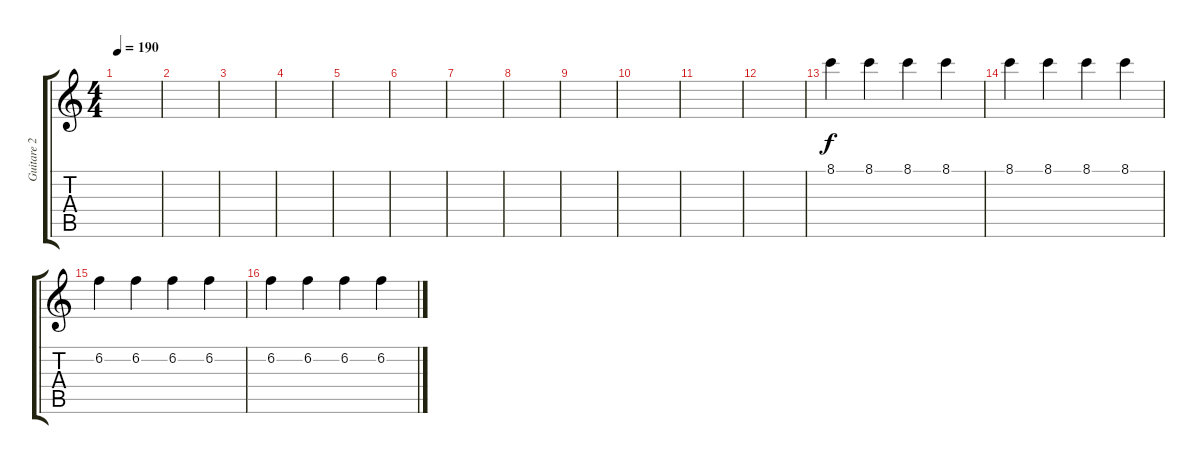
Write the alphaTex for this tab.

\track ("Guitare 2" "Guitare 2") {instrument distortionguitar}
\staff {score tabs}
\tuning (E4 B3 G3 D3 A2 E2) {hide}
\ts (4 4)
\tempo 190
\clef g2
\ks c
|
|
|
|
|
|
|
|
|
|
|
|
8.1.4 8.1.4 8.1.4 8.1.4 |
8.1.4 8.1.4 8.1.4 8.1.4 |
6.2.4 6.2.4 6.2.4 6.2.4 |
6.2.4 6.2.4 6.2.4 6.2.4
